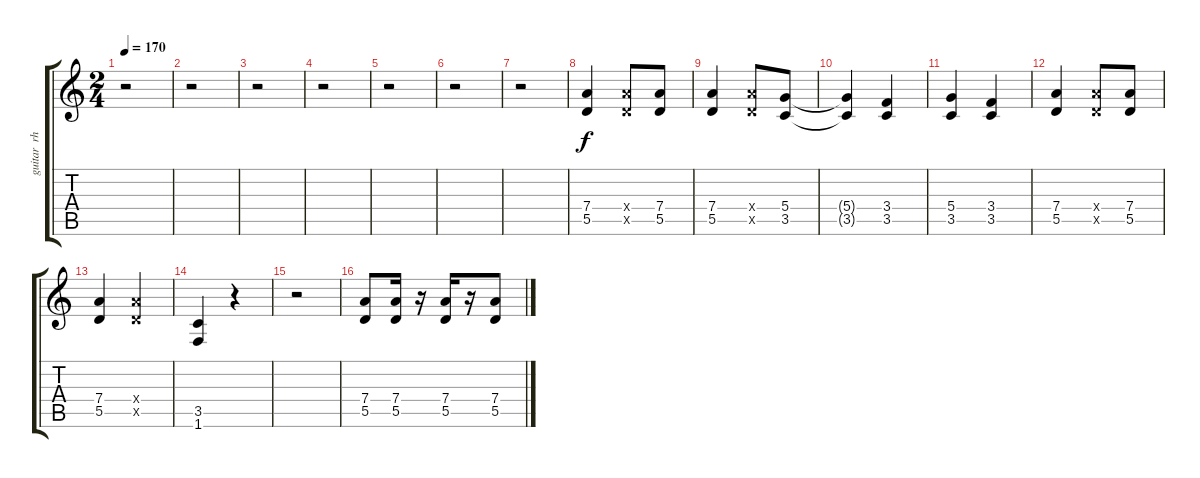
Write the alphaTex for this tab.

\track ("guitar  rhythm  one" "guitar  rh") {instrument distortionguitar}
\staff {score tabs}
\tuning (E4 B3 G3 D3 A2 E2) {hide}
\ts (2 4)
\tempo 170
\clef g2
\ks c
r.2{dy mf} |
r.2 |
r.2 |
r.2 |
r.2 |
r.2 |
r.2 |
(7.4 5.5).4{dy f} (7.4{x} 5.5{x}).8 (7.4 5.5).8 |
(7.4 5.5).4 (7.4{x} 5.5{x}).8 (5.4 3.5).8 |
(5.4{t} 3.5{t}).4 (3.4 3.5).4 |
(5.4 3.5).4 (3.4 3.5).4 |
(7.4 5.5).4 (7.4{x} 5.5{x}).8 (7.4 5.5).8 |
(7.4 5.5).4 (7.4{x} 5.5{x}).4 |
(3.5 1.6).4 r.4 |
r.2 |
(7.4 5.5).8 (7.4 5.5).16 r.16 (7.4 5.5).16 r.16 (7.4 5.5).8
